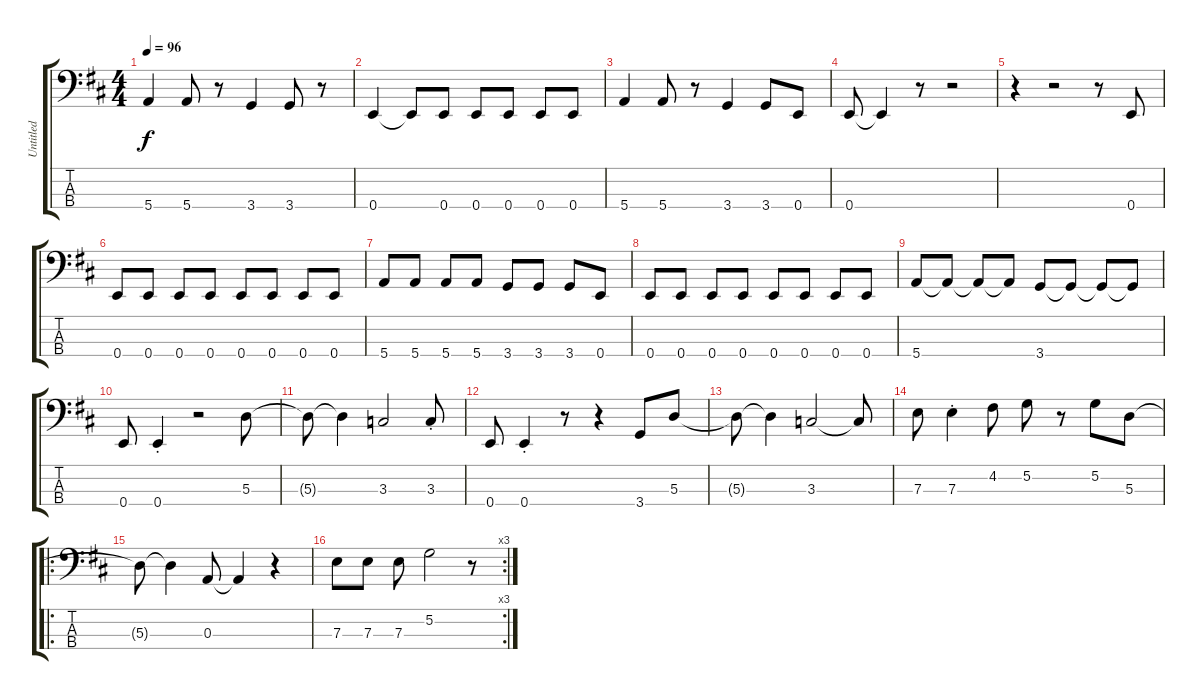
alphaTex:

\track ("Untitled" "Untitled") {instrument electricbassfinger}
\staff {score tabs}
\tuning (G2 D2 A1 E1) {hide}
\ts (4 4)
\tempo 96
\clef f4
\ks d
5.4.4{dy f} 5.4.8 r.8 3.4.4 3.4.8 r.8 |
0.4.4 0.4{t}.8 0.4.8 0.4.8 0.4.8 0.4.8 0.4.8 |
5.4.4 5.4.8 r.8 3.4.4 3.4.8 0.4.8 |
0.4.8 0.4{t}.4 r.8 r.2 |
r.4 r.2 r.8 0.4.8 |
0.4.8 0.4.8 0.4.8 0.4.8 0.4.8 0.4.8 0.4.8 0.4.8 |
5.4.8 5.4.8 5.4.8 5.4.8 3.4.8 3.4.8 3.4.8 0.4.8 |
0.4.8 0.4.8 0.4.8 0.4.8 0.4.8 0.4.8 0.4.8 0.4.8 |
5.4.8 5.4{t}.8 5.4{t}.8 5.4{t}.8 3.4.8 3.4{t}.8 3.4{t}.8 3.4{t}.8 |
0.4.8 0.4{st}.4 r.2 5.3.8 |
5.3{t}.8 5.3{t}.4 3.3.2 3.3{st}.8 |
0.4.8 0.4{st}.4 r.8 r.4 3.4.8 5.3.8 |
5.3{t}.8 5.3{t}.4 3.3.2 3.3{t}.8 |
7.3.8 7.3{st}.4 4.2.8 5.2.8 r.8 5.2.8 5.3.8 |
\ro
5.3{t}.8 5.3{t}.4 0.3.8 0.3{t}.4 r.4 |
\rc 3
7.3.8 7.3.8 7.3.8 5.2.2 r.8
